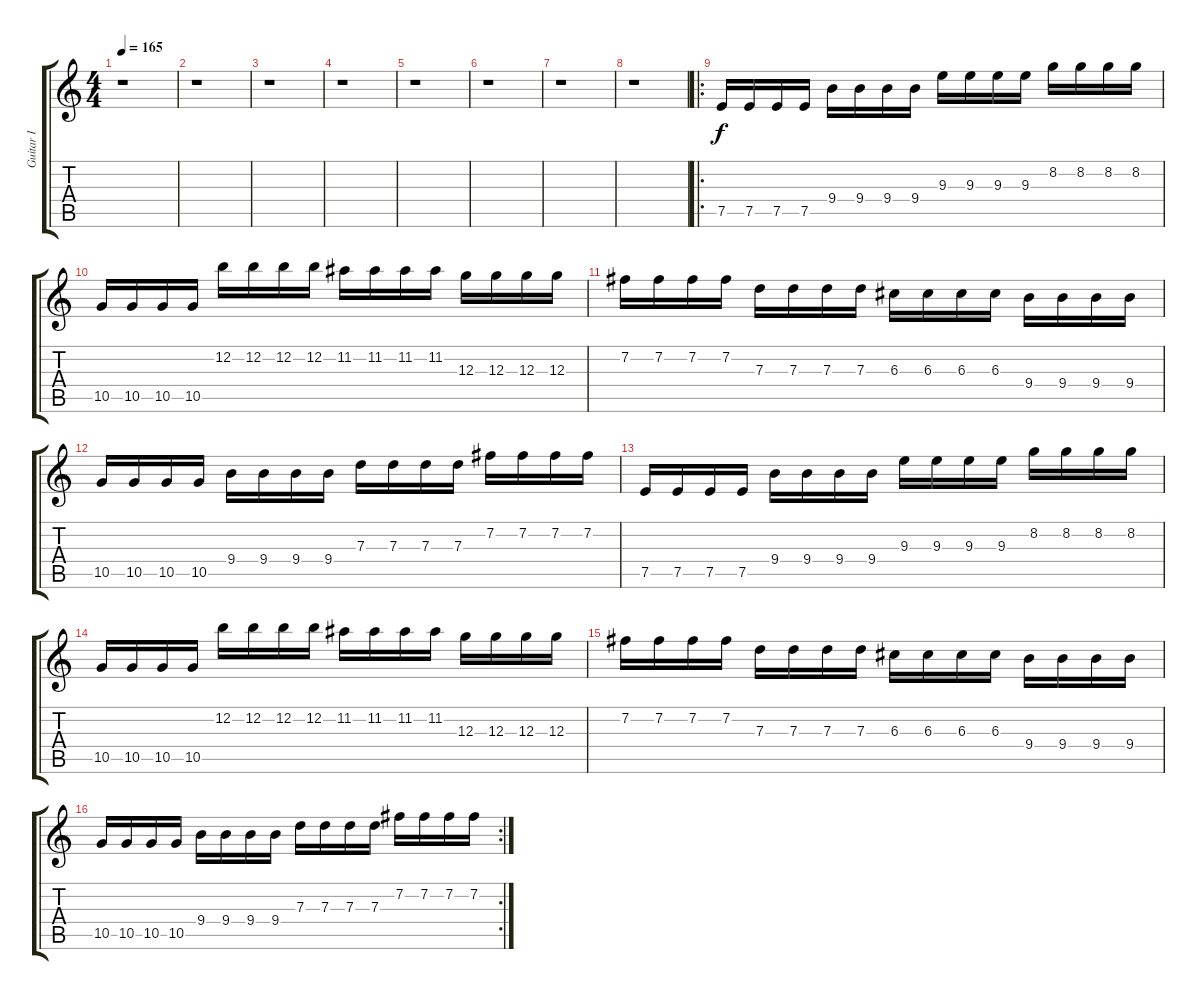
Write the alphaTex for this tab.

\track ("Guitar I" "Guitar I") {instrument distortionguitar}
\staff {score tabs}
\tuning (E4 B3 G3 D3 A2 E2) {hide}
\ts (4 4)
\tempo 165
\clef g2
\ks c
r.1{dy f} |
r.1 |
r.1 |
r.1 |
r.1 |
r.1 |
r.1 |
r.1 |
\ro
7.5.16 7.5.16 7.5.16 7.5.16 9.4.16 9.4.16 9.4.16 9.4.16 9.3.16 9.3.16 9.3.16 9.3.16 8.2.16 8.2.16 8.2.16 8.2.16 |
10.5.16 10.5.16 10.5.16 10.5.16 12.2.16 12.2.16 12.2.16 12.2.16 11.2.16 11.2.16 11.2.16 11.2.16 12.3.16 12.3.16 12.3.16 12.3.16 |
7.2.16 7.2.16 7.2.16 7.2.16 7.3.16 7.3.16 7.3.16 7.3.16 6.3.16 6.3.16 6.3.16 6.3.16 9.4.16 9.4.16 9.4.16 9.4.16 |
10.5.16 10.5.16 10.5.16 10.5.16 9.4.16 9.4.16 9.4.16 9.4.16 7.3.16 7.3.16 7.3.16 7.3.16 7.2.16 7.2.16 7.2.16 7.2.16 |
7.5.16 7.5.16 7.5.16 7.5.16 9.4.16 9.4.16 9.4.16 9.4.16 9.3.16 9.3.16 9.3.16 9.3.16 8.2.16 8.2.16 8.2.16 8.2.16 |
10.5.16 10.5.16 10.5.16 10.5.16 12.2.16 12.2.16 12.2.16 12.2.16 11.2.16 11.2.16 11.2.16 11.2.16 12.3.16 12.3.16 12.3.16 12.3.16 |
7.2.16 7.2.16 7.2.16 7.2.16 7.3.16 7.3.16 7.3.16 7.3.16 6.3.16 6.3.16 6.3.16 6.3.16 9.4.16 9.4.16 9.4.16 9.4.16 |
\rc 2
10.5.16 10.5.16 10.5.16 10.5.16 9.4.16 9.4.16 9.4.16 9.4.16 7.3.16 7.3.16 7.3.16 7.3.16 7.2.16 7.2.16 7.2.16 7.2.16
